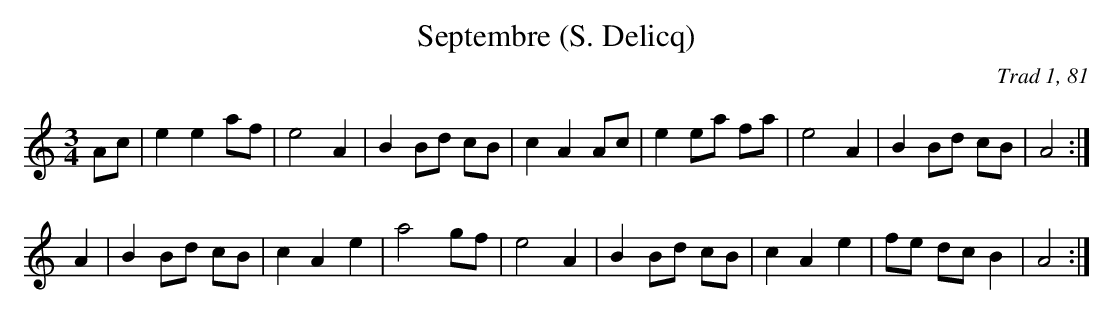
X:1
T:Septembre (S. Delicq)
C:Trad 1, 81
L:1/8
M:3/4
K:C
Ac|e2e2 af|e4A2|B2 Bd cB|c2A2 Ac|\
e2 ea fa|e4 A2|B2 Bd cB|A4:|
A2|B2 Bd cB|c2 A2 e2|a4 gf|e4 A2|\
B2 Bd cB|c2 A2 e2|fe dc B2|A4:|
